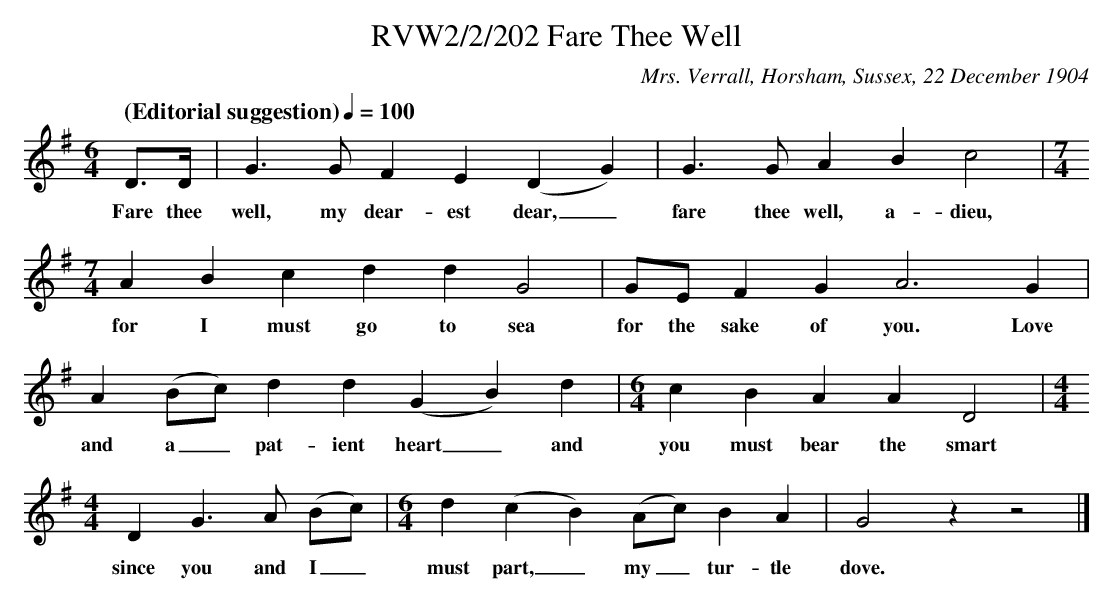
X:1
T:RVW2/2/202 Fare Thee Well
C:Mrs. Verrall, Horsham, Sussex, 22 December 1904
L:1/4
Q: "(Editorial suggestion)" 1/4=100
M:6/4
K:G
D3/4D/4 | G3/2 G/2 F E (D G) | G3/2 G/2 A B c2 |[M:7/4]
w: Fare thee well, my dear-est dear,_ fare thee well, a-dieu,
A B c d d G2 | G/2E/2 F G A3 G |
w: for I must go to sea for the sake of you. Love
A (B/2c/2) d d (G B) d |[M:6/4] c B A A D2 |[M:4/4]
w: and a_ pat-ient heart_ and you must bear the smart
D G3/2 A/2 (B/2c/2) |[M:6/4] d (c B) (A/2c/2) B A | G2 z z2 |]
w: since you and I_ must part,_ my_ tur-tle dove.
